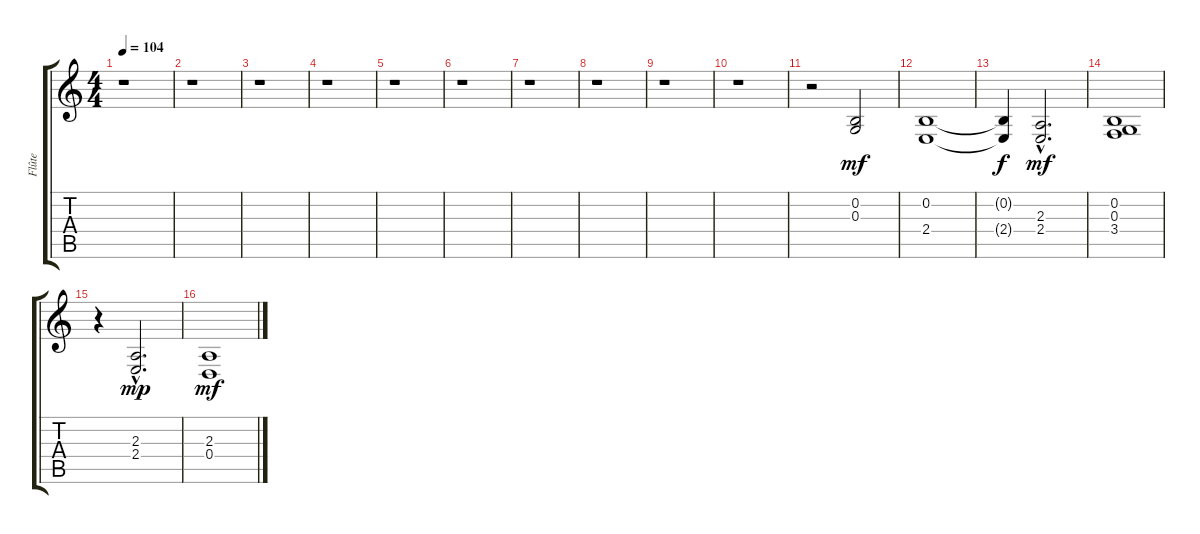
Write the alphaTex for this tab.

\track ("Flûte" "Flûte") {instrument frenchhorn}
\staff {score tabs}
\tuning (E4 B3 G3 D3 A2 E2) {hide}
\ts (4 4)
\tempo 104
\clef g2
\ks c
r.1{dy mf} |
r.1 |
r.1 |
r.1 |
r.1 |
r.1 |
r.1 |
r.1 |
r.1 |
r.1 |
r.2 (0.2 0.3).2 |
(0.2 2.4).1 |
(0.2{t} 2.4{t}).4{dy f} (2.3{hac} 2.4{hac}).2{d dy mf} |
(0.2 0.3 3.4).1 |
r.4 (2.3{hac} 2.4{hac}).2{d dy mp} |
(2.3 0.4).1{dy mf}
